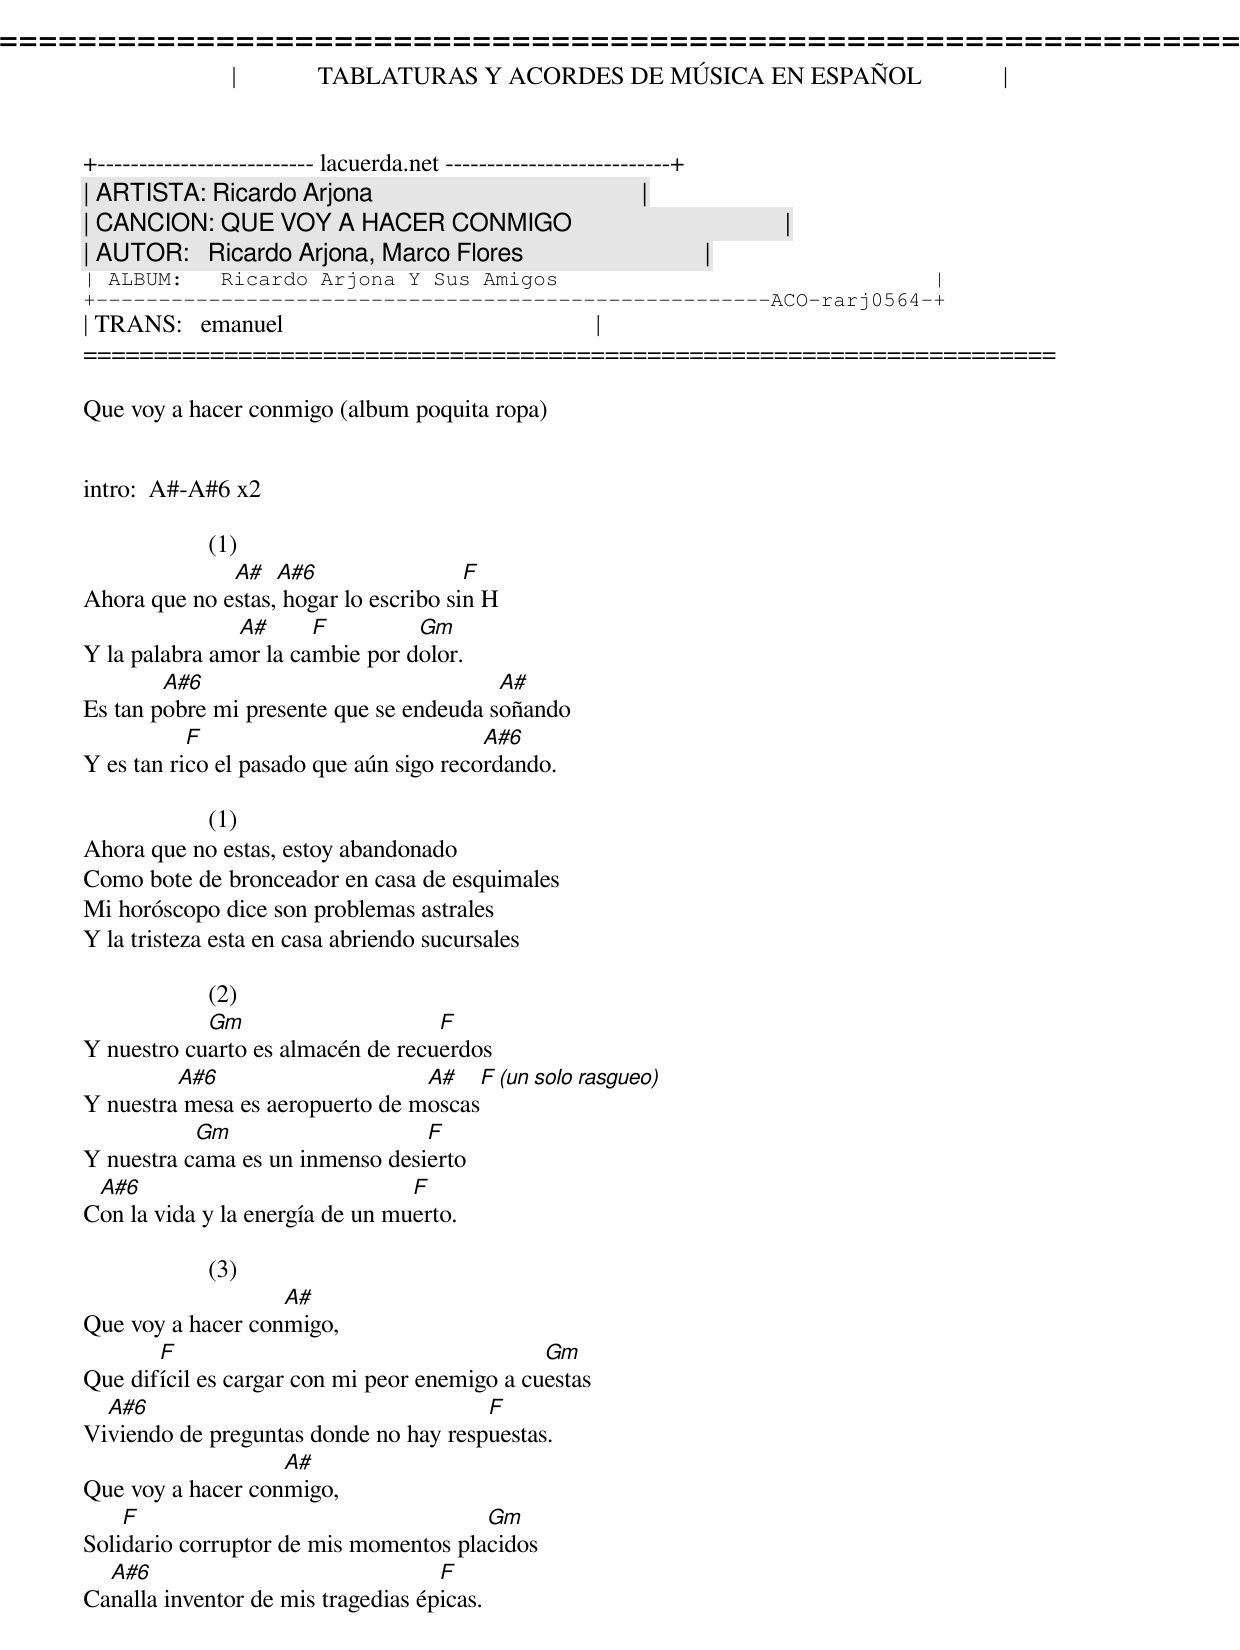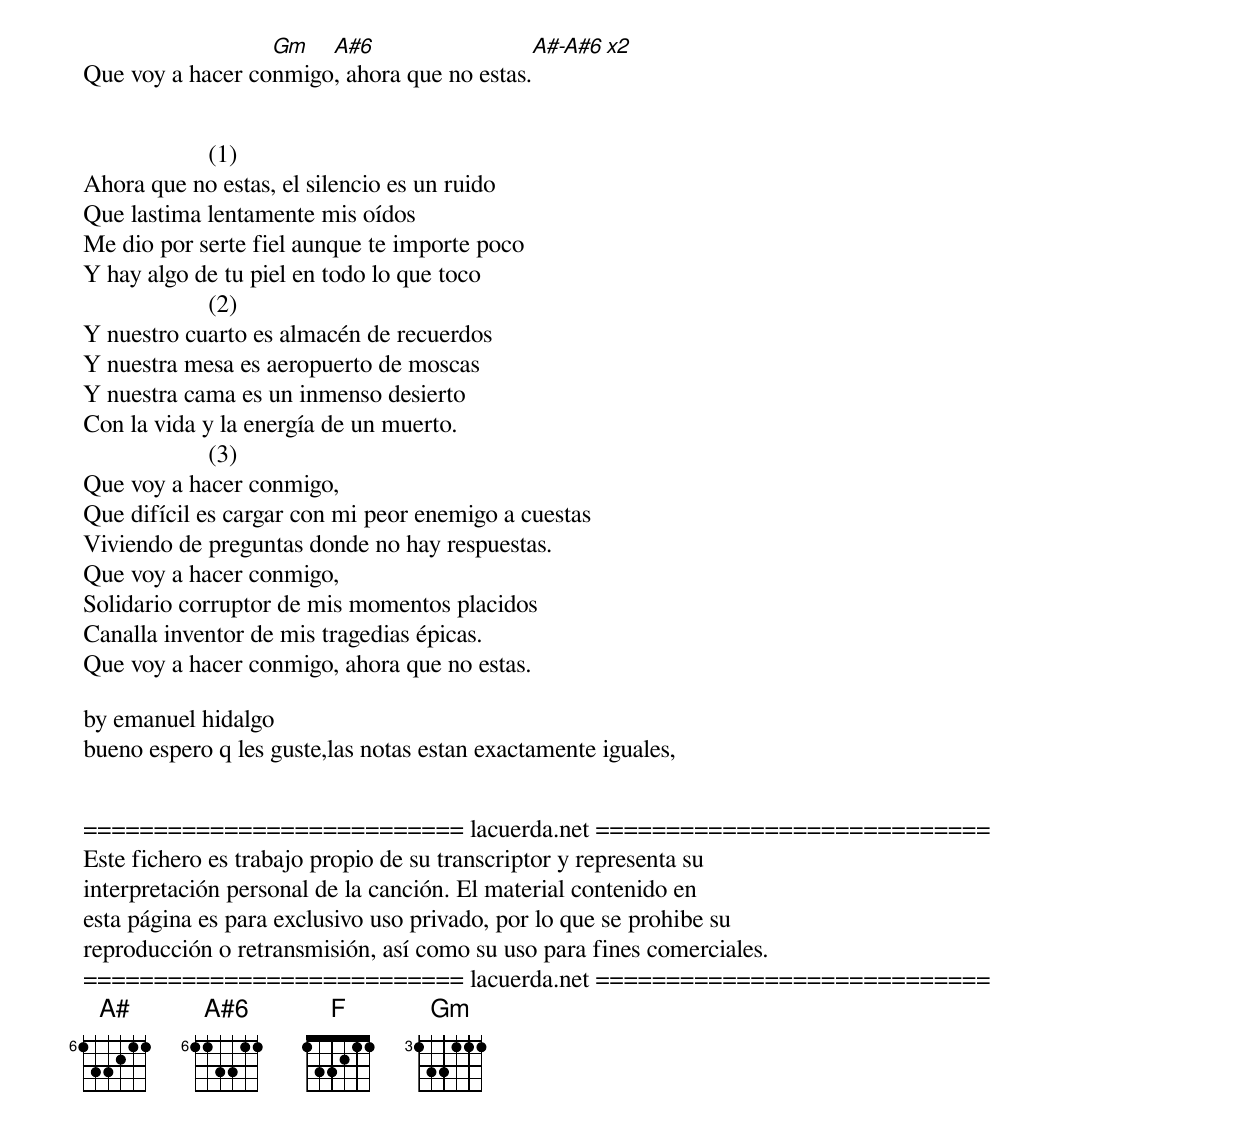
=====================================================================
|             TABLATURAS Y ACORDES DE MÚSICA EN ESPAÑOL             |
+-------------------------- lacuerda.net ---------------------------+
| ARTISTA: Ricardo Arjona                                           |
| CANCION: QUE VOY A HACER CONMIGO                                  |
| AUTOR:   Ricardo Arjona, Marco Flores                             |
| ALBUM:   Ricardo Arjona Y Sus Amigos                              |
+------------------------------------------------------ACO-rarj0564-+
| TRANS:   emanuel                                                  |
=====================================================================

Que voy a hacer conmigo (album poquita ropa)

A#6  668866
A#   688766
F     133211
Gm    355333

intro:  A#-A#6 x2

                    (1)
              A#   A#6                 F
Ahora que no estas, hogar lo escribo sin H
               A#      F         Gm
Y la palabra amor la cambie por dolor.
        A#6                              A#
Es tan pobre mi presente que se endeuda soñando
           F                             A#6
Y es tan rico el pasado que aún sigo recordando.

                    (1)
Ahora que no estas, estoy abandonado
Como bote de bronceador en casa de esquimales
Mi horóscopo dice son problemas astrales
Y la tristeza esta en casa abriendo sucursales

                    (2)
            Gm                     F
Y nuestro cuarto es almacén de recuerdos
         A#6                     A#   F (un solo rasgueo)
Y nuestra mesa es aeropuerto de moscas
           Gm                    F
Y nuestra cama es un inmenso desierto
 A#6                             F
Con la vida y la energía de un muerto.

                    (3)
                   A#
Que voy a hacer conmigo,
       F                                      Gm
Que difícil es cargar con mi peor enemigo a cuestas
  A#6                                  F
Viviendo de preguntas donde no hay respuestas.
                   A#
Que voy a hacer conmigo,
    F                                  Gm
Solidario corruptor de mis momentos placidos
  A#6                               F
Canalla inventor de mis tragedias épicas.
                  Gm   A#6                  A#-A#6 x2
Que voy a hacer conmigo, ahora que no estas.


                    (1)
Ahora que no estas, el silencio es un ruido
Que lastima lentamente mis oídos
Me dio por serte fiel aunque te importe poco
Y hay algo de tu piel en todo lo que toco
                    (2)
Y nuestro cuarto es almacén de recuerdos
Y nuestra mesa es aeropuerto de moscas
Y nuestra cama es un inmenso desierto
Con la vida y la energía de un muerto.
                    (3)
Que voy a hacer conmigo,
Que difícil es cargar con mi peor enemigo a cuestas
Viviendo de preguntas donde no hay respuestas.
Que voy a hacer conmigo,
Solidario corruptor de mis momentos placidos
Canalla inventor de mis tragedias épicas.
Que voy a hacer conmigo, ahora que no estas.

by emanuel hidalgo
bueno espero q les guste,las notas estan exactamente iguales,


=========================== lacuerda.net ============================
Este fichero es trabajo propio de su transcriptor y representa su
interpretación personal de la canción. El material contenido en
esta página es para exclusivo uso privado, por lo que se prohibe su
reproducción o retransmisión, así como su uso para fines comerciales.
=========================== lacuerda.net ============================
